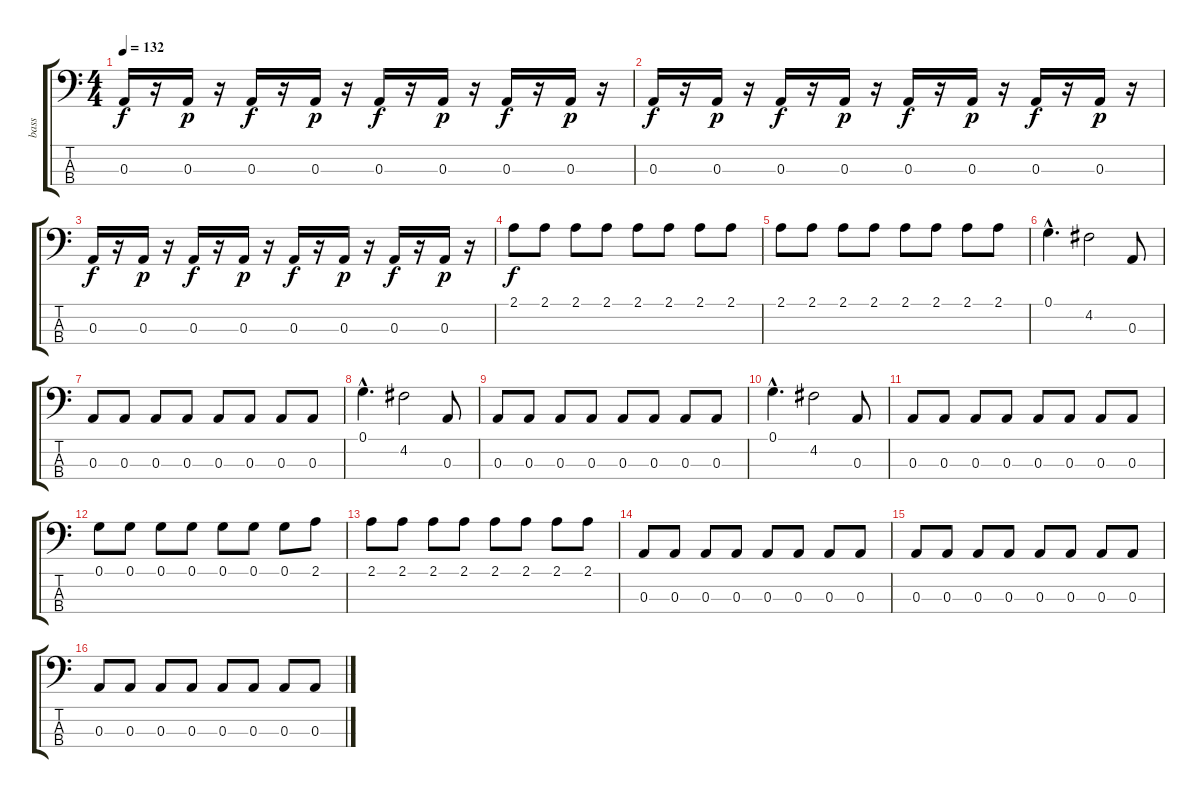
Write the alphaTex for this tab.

\track ("bass" "bass") {instrument electricbasspick}
\staff {score tabs}
\tuning (G2 D2 A1 E1) {hide}
\ts (4 4)
\tempo 132
\clef f4
\ks c
0.3.16{dy f} r.16 0.3.16{dy p} r.16 0.3.16{dy f} r.16 0.3.16{dy p} r.16 0.3.16{dy f} r.16 0.3.16{dy p} r.16 0.3.16{dy f} r.16 0.3.16{dy p} r.16 |
0.3.16{dy f} r.16 0.3.16{dy p} r.16 0.3.16{dy f} r.16 0.3.16{dy p} r.16 0.3.16{dy f} r.16 0.3.16{dy p} r.16 0.3.16{dy f} r.16 0.3.16{dy p} r.16 |
0.3.16{dy f} r.16 0.3.16{dy p} r.16 0.3.16{dy f} r.16 0.3.16{dy p} r.16 0.3.16{dy f} r.16 0.3.16{dy p} r.16 0.3.16{dy f} r.16 0.3.16{dy p} r.16 |
2.1.8{dy f} 2.1.8 2.1.8 2.1.8 2.1.8 2.1.8 2.1.8 2.1.8 |
2.1.8 2.1.8 2.1.8 2.1.8 2.1.8 2.1.8 2.1.8 2.1.8 |
0.1{hac}.4{d} 4.2.2 0.3.8 |
0.3.8 0.3.8 0.3.8 0.3.8 0.3.8 0.3.8 0.3.8 0.3.8 |
0.1{hac}.4{d} 4.2.2 0.3.8 |
0.3.8 0.3.8 0.3.8 0.3.8 0.3.8 0.3.8 0.3.8 0.3.8 |
0.1{hac}.4{d} 4.2.2 0.3.8 |
0.3.8 0.3.8 0.3.8 0.3.8 0.3.8 0.3.8 0.3.8 0.3.8 |
0.1.8 0.1.8 0.1.8 0.1.8 0.1.8 0.1.8 0.1.8 2.1.8 |
2.1.8 2.1.8 2.1.8 2.1.8 2.1.8 2.1.8 2.1.8 2.1.8 |
0.3.8 0.3.8 0.3.8 0.3.8 0.3.8 0.3.8 0.3.8 0.3.8 |
0.3.8 0.3.8 0.3.8 0.3.8 0.3.8 0.3.8 0.3.8 0.3.8 |
0.3.8 0.3.8 0.3.8 0.3.8 0.3.8 0.3.8 0.3.8 0.3.8
